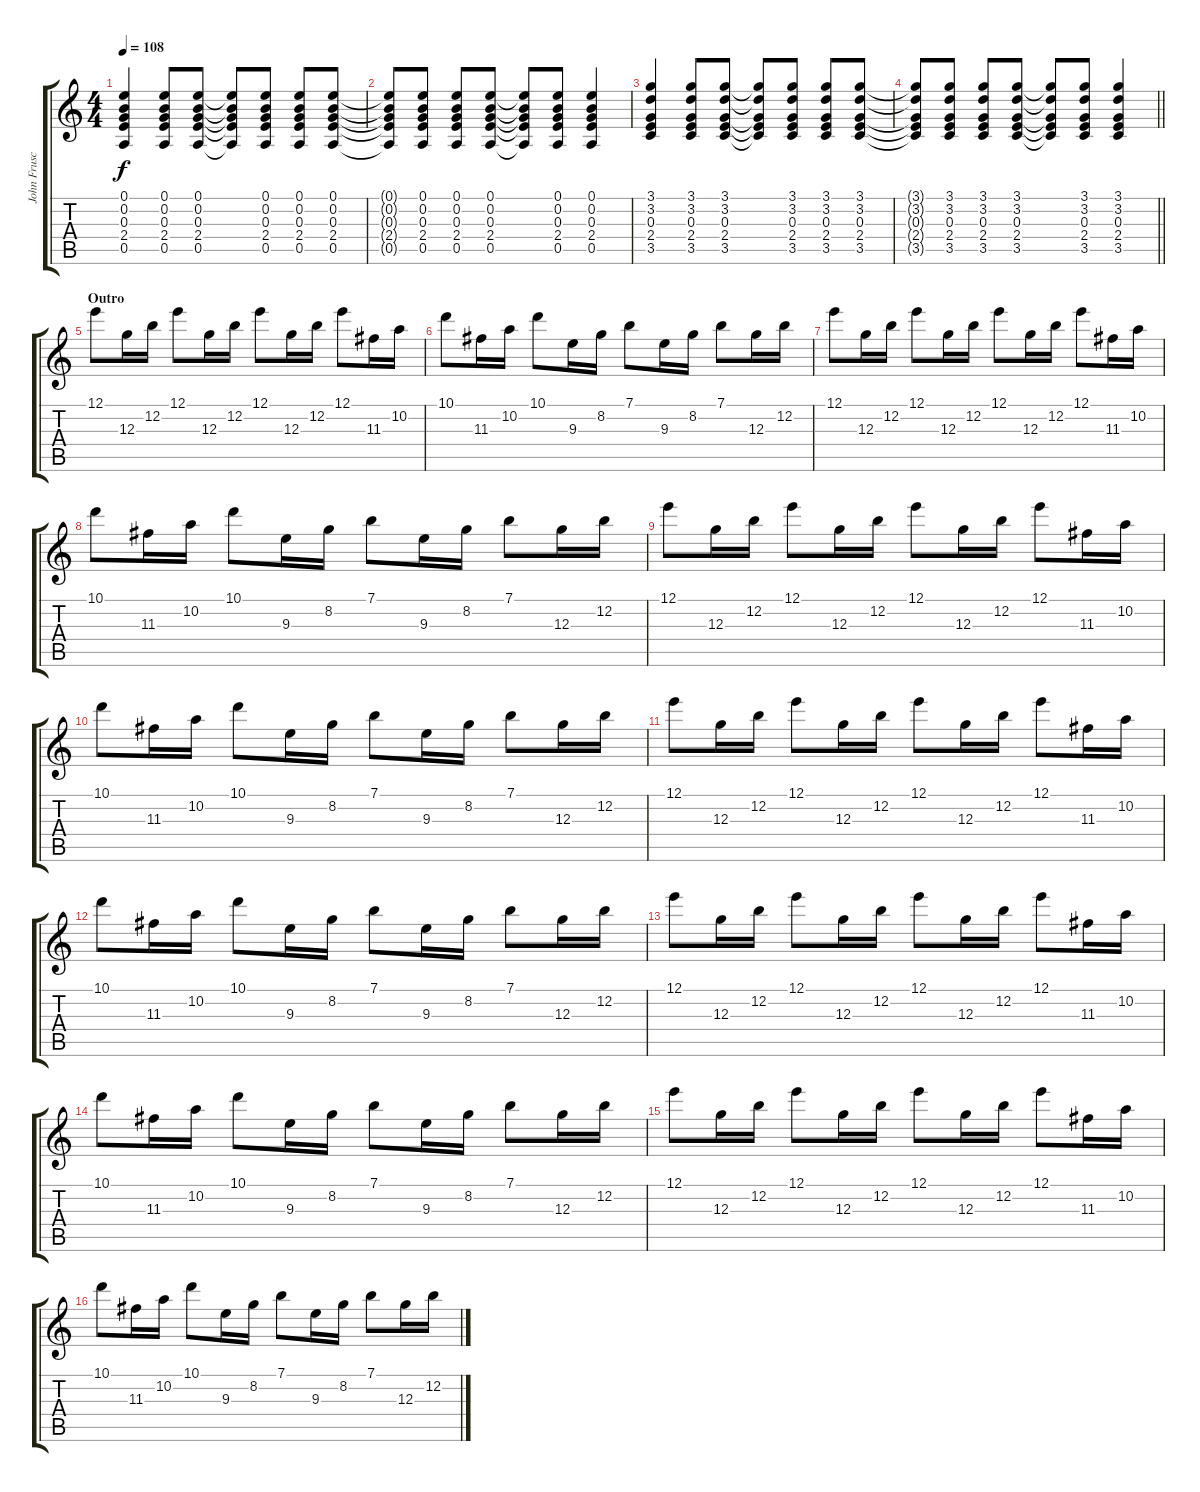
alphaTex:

\track ("John Frusciante | Gtr. 1" "John Frusc") {instrument electricguitarjazz}
\staff {score tabs}
\tuning (E4 B3 G3 D3 A2 E2) {hide}
\ts (4 4)
\tempo 108
\clef g2
\ks c
(0.1 0.2 0.3 2.4 0.5).4{dy f} (0.1 0.2 0.3 2.4 0.5).8 (0.1 0.2 0.3 2.4 0.5).8 (0.1{t} 0.2{t} 0.3{t} 2.4{t} 0.5{t}).8 (0.1 0.2 0.3 2.4 0.5).8 (0.1 0.2 0.3 2.4 0.5).8 (0.1 0.2 0.3 2.4 0.5).8 |
(0.1{t} 0.2{t} 0.3{t} 2.4{t} 0.5{t}).8 (0.1 0.2 0.3 2.4 0.5).8 (0.1 0.2 0.3 2.4 0.5).8 (0.1 0.2 0.3 2.4 0.5).8 (0.1{t} 0.2{t} 0.3{t} 2.4{t} 0.5{t}).8 (0.1 0.2 0.3 2.4 0.5).8 (0.1 0.2 0.3 2.4 0.5).4 |
(3.1 3.2 0.3 2.4 3.5).4 (3.1 3.2 0.3 2.4 3.5).8 (3.1 3.2 0.3 2.4 3.5).8 (3.1{t} 3.2{t} 0.3{t} 2.4{t} 3.5{t}).8 (3.1 3.2 0.3 2.4 3.5).8 (3.1 3.2 0.3 2.4 3.5).8 (3.1 3.2 0.3 2.4 3.5).8 |
\barLineRight lightlight
(3.1{t} 3.2{t} 0.3{t} 2.4{t} 3.5{t}).8 (3.1 3.2 0.3 2.4 3.5).8 (3.1 3.2 0.3 2.4 3.5).8 (3.1 3.2 0.3 2.4 3.5).8 (3.1{t} 3.2{t} 0.3{t} 2.4{t} 3.5{t}).8 (3.1 3.2 0.3 2.4 3.5).8 (3.1 3.2 0.3 2.4 3.5).4 |
\section ("" "Outro")
12.1.8 12.3.16 12.2.16 12.1.8 12.3.16 12.2.16 12.1.8 12.3.16 12.2.16 12.1.8 11.3.16 10.2.16 |
10.1.8 11.3.16 10.2.16 10.1.8 9.3.16 8.2.16 7.1.8 9.3.16 8.2.16 7.1.8 12.3.16 12.2.16 |
12.1.8 12.3.16 12.2.16 12.1.8 12.3.16 12.2.16 12.1.8 12.3.16 12.2.16 12.1.8 11.3.16 10.2.16 |
10.1.8 11.3.16 10.2.16 10.1.8 9.3.16 8.2.16 7.1.8 9.3.16 8.2.16 7.1.8 12.3.16 12.2.16 |
12.1.8 12.3.16 12.2.16 12.1.8 12.3.16 12.2.16 12.1.8 12.3.16 12.2.16 12.1.8 11.3.16 10.2.16 |
10.1.8 11.3.16 10.2.16 10.1.8 9.3.16 8.2.16 7.1.8 9.3.16 8.2.16 7.1.8 12.3.16 12.2.16 |
12.1.8 12.3.16 12.2.16 12.1.8 12.3.16 12.2.16 12.1.8 12.3.16 12.2.16 12.1.8 11.3.16 10.2.16 |
10.1.8 11.3.16 10.2.16 10.1.8 9.3.16 8.2.16 7.1.8 9.3.16 8.2.16 7.1.8 12.3.16 12.2.16 |
12.1.8 12.3.16 12.2.16 12.1.8 12.3.16 12.2.16 12.1.8 12.3.16 12.2.16 12.1.8 11.3.16 10.2.16 |
10.1.8 11.3.16 10.2.16 10.1.8 9.3.16 8.2.16 7.1.8 9.3.16 8.2.16 7.1.8 12.3.16 12.2.16 |
12.1.8 12.3.16 12.2.16 12.1.8 12.3.16 12.2.16 12.1.8 12.3.16 12.2.16 12.1.8 11.3.16 10.2.16 |
10.1.8 11.3.16 10.2.16 10.1.8 9.3.16 8.2.16 7.1.8 9.3.16 8.2.16 7.1.8 12.3.16 12.2.16
